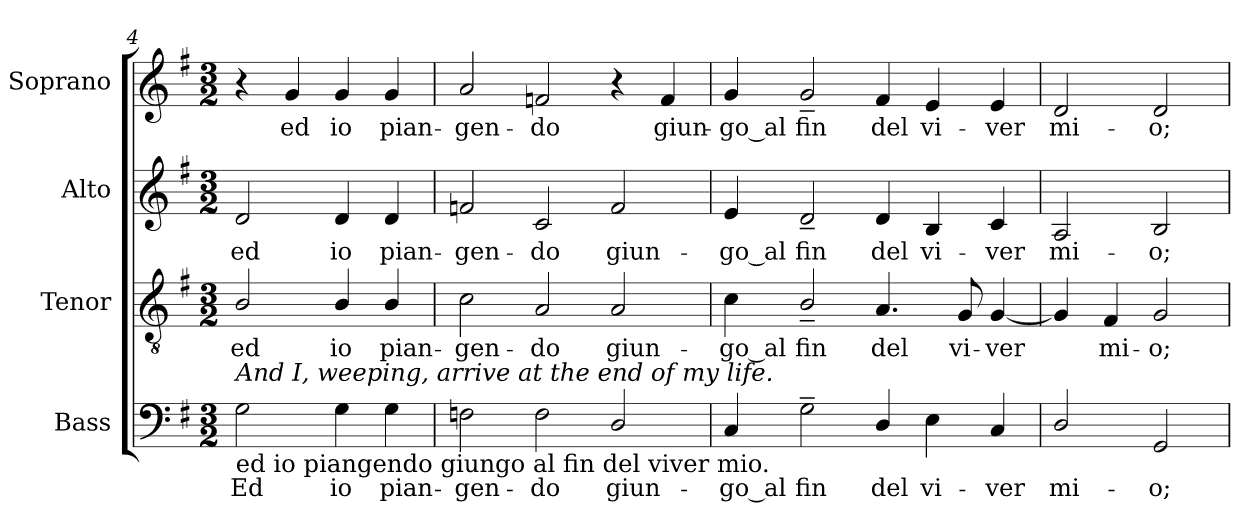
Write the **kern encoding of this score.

**kern	**text	**kern	**text	**kern	**text	**kern	**text
*part4	*part4	*part3	*part3	*part2	*part2	*part1	*part1
*staff4	*staff4	*staff3	*staff3	*staff2	*staff2	*staff1	*staff1
*I"Bass	*	*I"Tenor	*	*I"Alto	*	*I"Soprano	*
*I'B.	*	*I'T.	*	*I'A.	*	*I'S.	*
*clefF4	*	*clefGv2	*	*clefG2	*	*clefG2	*
*	*	*ITrd7c12	*	*	*	*	*
*k[f#]	*	*k[f#]	*	*k[f#]	*	*k[f#]	*
*G:	*	*G:	*	*G:	*	*G:	*
*M3/2	*	*M3/2	*	*M3/2	*	*M3/2	*
=4	=4	=4	=4	=4	=4	=4	=4
!	!LO:LY:b:color=#000000	!	!	!	!	!	!
!	!	!	!LO:LY:b:color=#000000	!	!	!	!
!LO:TX:b:t=ed io piangendo giungo al fin del viver mio.	!	!	!	!	!	!	!
!LO:TX:i:t=And I, weeping, arrive at the end of my life.	!	!	!	!	!	!	!
!	!	!	!	!	!LO:LY:b:color=#000000	!	!
2Gi\	Ed	2BBi/	ed	2di/	ed	4r	.
!	!	!	!	!	!	!	!LO:LY:b:color=#000000
.	.	.	.	.	.	4gi/	ed
!	!LO:LY:b:color=#000000	!	!	!	!	!	!
!	!	!	!LO:LY:b:color=#000000	!	!	!	!
!	!	!	!	!	!LO:LY:b:color=#000000	!	!
!	!	!	!	!	!	!	!LO:LY:b:color=#000000
4Gi\	io	4BBi/	io	4di/	io	4gi/	io
!	!LO:LY:b:color=#000000	!	!	!	!	!	!
!	!	!	!LO:LY:b:color=#000000	!	!	!	!
!	!	!	!	!	!LO:LY:b:color=#000000	!	!
!	!	!	!	!	!	!	!LO:LY:b:color=#000000
4Gi\	pian-	4BBi/	pian-	4di/	pian-	4gi/	pian-
=5	=5	=5	=5	=5	=5	=5	=5
!	!LO:LY:b:color=#000000	!	!	!	!	!	!
!	!	!	!LO:LY:b:color=#000000	!	!	!	!
!	!	!	!	!	!LO:LY:b:color=#000000	!	!
!	!	!	!	!	!	!	!LO:LY:b:color=#000000
2Fni\	-gen-	2Ci\	-gen-	2fni/	-gen-	2ai/	-gen-
!	!LO:LY:b:color=#000000	!	!	!	!	!	!
!	!	!	!LO:LY:b:color=#000000	!	!	!	!
!	!	!	!	!	!LO:LY:b:color=#000000	!	!
!	!	!	!	!	!	!	!LO:LY:b:color=#000000
2Fi\	-do	2AAi/	-do	2ci/	-do	2fni/	-do
!	!LO:LY:b:color=#000000	!	!	!	!	!	!
!	!	!	!LO:LY:b:color=#000000	!	!	!	!
!	!	!	!	!	!LO:LY:b:color=#000000	!	!
2Di/	giun-	2AAi/	giun-	2fi/	giun-	4r	.
!	!	!	!	!	!	!	!LO:LY:b:color=#000000
.	.	.	.	.	.	4fi/	giun-
=6	=6	=6	=6	=6	=6	=6	=6
!	!LO:LY:b:color=#000000	!	!	!	!	!	!
!	!	!	!LO:LY:b:color=#000000	!	!	!	!
!	!	!	!	!	!LO:LY:b:color=#000000	!	!
!	!	!	!	!	!	!	!LO:LY:b:color=#000000
4Ci/	-go_al	4Ci\	-go_al	4ei/	-go_al	4gi/	-go_al
!	!LO:LY:b:color=#000000	!	!	!	!	!	!
!	!	!	!LO:LY:b:color=#000000	!	!	!	!
!	!	!	!	!	!LO:LY:b:color=#000000	!	!
!	!	!	!	!	!	!	!LO:LY:b:color=#000000
2G~i\	fin	2BB~i/	fin	2d~i/	fin	2g~i/	fin
!	!LO:LY:b:color=#000000	!	!	!	!	!	!
!	!	!	!LO:LY:b:color=#000000	!	!	!	!
!	!	!	!	!	!LO:LY:b:color=#000000	!	!
!	!	!	!	!	!	!	!LO:LY:b:color=#000000
4Di/	del	4.AAi/	del	4di/	del	4f#i/	del
!	!LO:LY:b:color=#000000	!	!	!	!	!	!
!	!	!	!	!	!LO:LY:b:color=#000000	!	!
!	!	!	!	!	!	!	!LO:LY:b:color=#000000
4Ei\	vi-	.	.	4Bi/	vi-	4ei/	vi-
!	!	!	!LO:LY:b:color=#000000	!	!	!	!
.	.	8GGi/	vi-	.	.	.	.
!	!LO:LY:b:color=#000000	!	!	!	!	!	!
!	!	!	!LO:LY:b:color=#000000	!	!	!	!
!	!	!	!	!	!LO:LY:b:color=#000000	!	!
!	!	!	!	!	!	!	!LO:LY:b:color=#000000
4Ci/	-ver	[<4GGi/	-ver	4ci/	-ver	4ei/	-ver
!!LO:LB:g=z
=7	=7	=7	=7	=7	=7	=7	=7
!	!LO:LY:b:color=#000000	!	!	!	!	!	!
!	!	!	!	!	!LO:LY:b:color=#000000	!	!
!	!	!	!	!	!	!	!LO:LY:b:color=#000000
2Di/	mi-	4GGi/]	.	2Ai/	mi-	2di/	mi-
!	!	!	!LO:LY:b:color=#000000	!	!	!	!
.	.	4FF#i/	mi-	.	.	.	.
!	!LO:LY:b:color=#000000	!	!	!	!	!	!
!	!	!	!LO:LY:b:color=#000000	!	!	!	!
!	!	!	!	!	!LO:LY:b:color=#000000	!	!
!	!	!	!	!	!	!	!LO:LY:b:color=#000000
2GGi/	-o;	2GGi/	-o;	2Bi/	-o;	2di/	-o;
=	=	=	=	=	=	=	=
*-	*-	*-	*-	*-	*-	*-	*-
